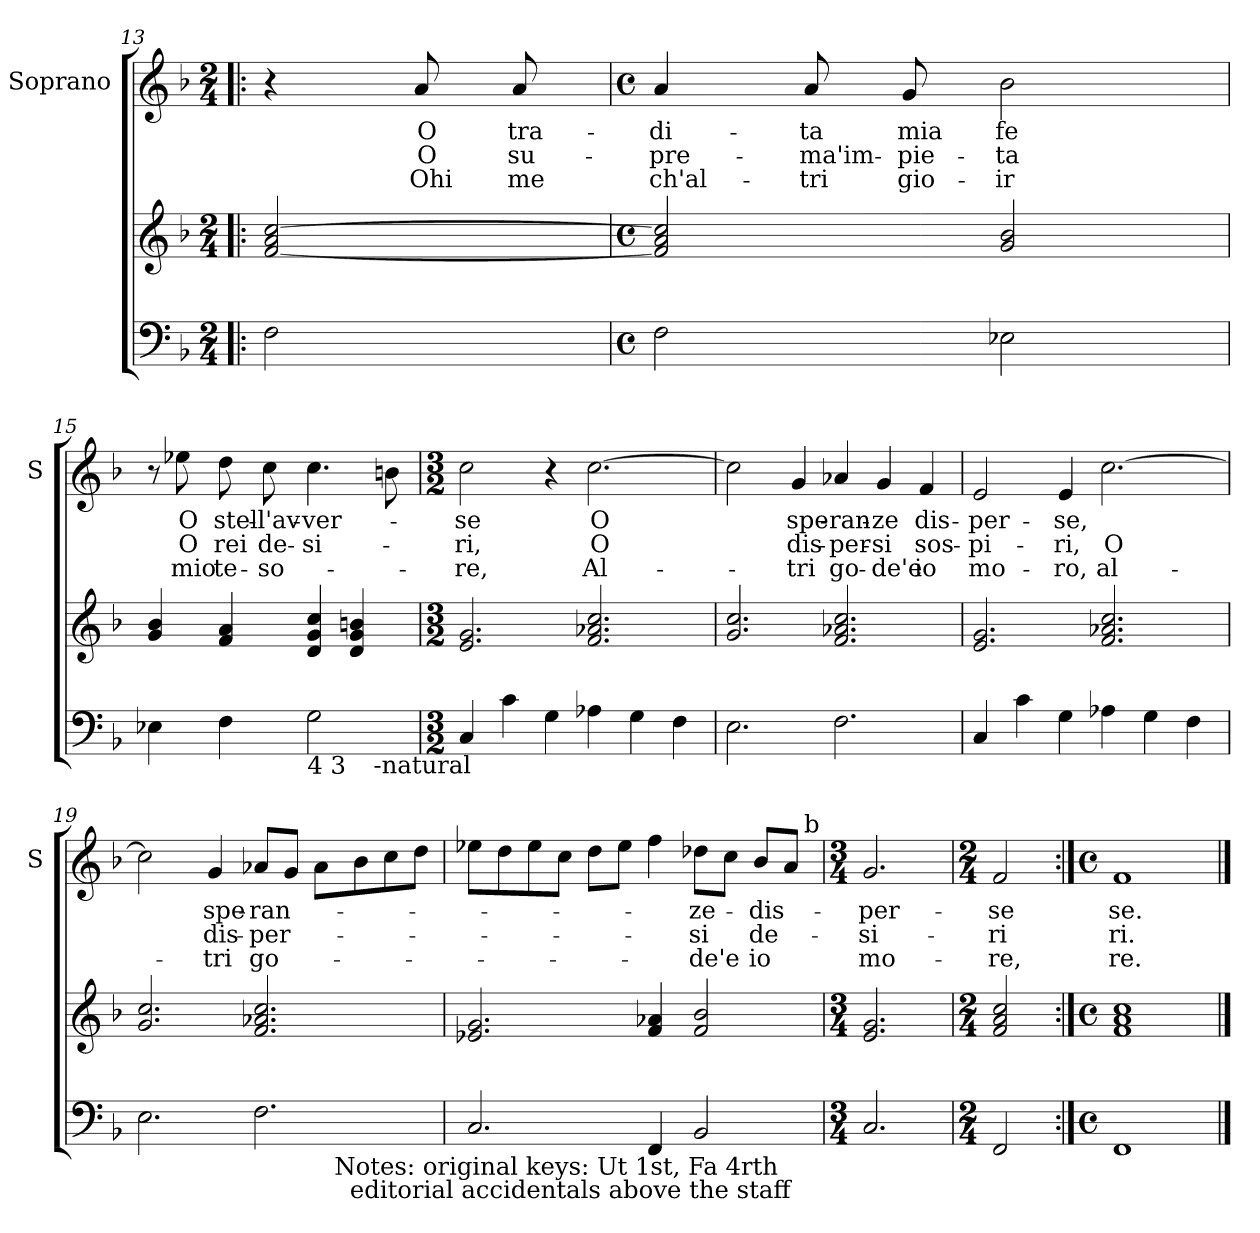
**kern	**kern	**kern	**text	**text	**text
*part2	*part2	*part1	*part1	*part1	*part1
*staff3	*staff2	*staff1	*staff1	*staff1	*staff1
*	*	*I"Soprano	*	*	*
*	*	*I'S	*	*	*
*clefF4	*clefG2	*clefG2	*	*	*
*k[b-]	*k[b-]	*k[b-]	*	*	*
*F:	*F:	*F:	*	*	*
*M2/4	*M2/4	*M2/4	*	*	*
=13!|:	=13!|:	=13!|:	=13!|:	=13!|:	=13!|:
2F\	[2f/ 2a/ [2cc/	4r	.	.	.
.	.	8a/	O	O	Ohi
.	.	8a/	tra-	su-	me
=14	=14	=14	=14	=14	=14
*M4/4	*M4/4	*M4/4	*	*	*
*met(c)	*met(c)	*met(c)	*	*	*
2F\	2f/] 2a/ 2cc/]	4a/	-di-	-pre-	ch'al-
.	.	8a/	-ta	-ma'im-	-tri
.	.	8g/	mia	-pie-	gio-
2E-X\	2g/ 2b-/	2b-\	fe	-ta	-ir
!!LO:PB:g=z
=15	=15	=15	=15	=15	=15
*^	*	*	*	*	*
4E-X\	2ryy	4g/ 4b-/	8r	.	.	del
.	.	.	8ee-X\	O	O	mio
4F\	.	4f/ 4a/	8dd\	stel-	rei	te-
.	.	.	8cc\	-l'av-	de-	-so-
!LO:TX:b:t=4     3	!	!	!	!	!	!
2G\	4ryy	4d/ 4g/ 4cc/	4.cc\	-ver-	-si-	.
.	16.ryy	4d/ 4g/ 4bn/	.	.	.	.
!	!LO:TX:b:t=-natural	!	!	!	!	!
.	8ryy	.	.	.	.	.
.	.	.	8bn\	.	.	.
.	32ryy	.	.	.	.	.
*v	*v	*	*	*	*	*
=16	=16	=16	=16	=16	=16
*M3/2	*M3/2	*M3/2	*	*	*
4C/	2.e/ 2.g/	2cc\	-se	-ri,	-re,
4c\	.	.	.	.	.
4G\	.	4r	.	.	.
4A-X\	2.f/ 2.a-X/ 2.cc/	[2.cc\	O	O	Al-
4G\	.	.	.	.	.
4F\	.	.	.	.	.
=17	=17	=17	=17	=17	=17
2.E\	2.g/ 2.cc/	2cc\]	.	.	.
.	.	4g/	spe-	dis-	-tri
2.F\	2.f/ 2.a-X/ 2.cc/	4a-X/	-ran-	-per-	go-
.	.	4g/	-ze	-si	-de'e
.	.	4f/	dis-	sos-	io
=18	=18	=18	=18	=18	=18
4C/	2.e/ 2.g/	2e/	-per-	-pi-	mo-
4c\	.	.	.	.	.
4G\	.	4e/	-se,	-ri,	-ro,
4A-X\	2.f/ 2.a-X/ 2.cc/	[2.cc\	.	O	al-
4G\	.	.	.	.	.
4F\	.	.	.	.	.
!!LO:LB:g=z
=19	=19	=19	=19	=19	=19
*^	*	*	*	*	*
2.E\	1ryy	2.g/ 2.cc/	2cc\]	.	.	.
.	.	.	4g/	spe-	dis-	-tri
2.F\	.	2.f/ 2.a-X/ 2.cc/	8a-X/L	-ran-	-per-	go-
.	.	.	8g/J	.	.	.
.	16ryy	.	8a-\L	.	.	.
!	!LO:TX:b:t=Notes&colon; original keys&colon; Ut 1st, Fa 4rth\n            editorial accidentals above the staff	!	!	!	!	!
.	4..ryy	.	.	.	.	.
.	.	.	8b-\	.	.	.
.	.	.	8cc\	.	.	.
.	.	.	8dd\J	.	.	.
*v	*v	*	*	*	*	*
=20	=20	=20	=20	=20	=20
*	*	*^	*	*	*
2.C/	2.e-X/ 2.g/	8ee-X\L	1ryy	.	.	.
.	.	8dd\	.	.	.	.
.	.	8ee-\	.	.	.	.
.	.	8cc\J	.	.	.	.
.	.	8dd\L	.	.	.	.
.	.	8ee-\J	.	.	.	.
4FF/	4f/ 4a-X/	4ff\	.	.	.	.
2BB-/	2f/ 2b-/	8dd-X\L	4..ryy	-ze-	-si	-de'e
.	.	8cc\J	.	.	.	.
.	.	8b-/L	.	-dis-	de-	io
.	.	8a/J	.	.	.	.
!	!	!	!LO:TX:a:t=b	!	!	!
.	.	.	16ryy	.	.	.
*	*	*v	*v	*	*	*
=21	=21	=21	=21	=21	=21
*M3/4	*M3/4	*M3/4	*	*	*
2.C/	2.e/ 2.g/	2.g/	-per-	-si-	mo-
=22	=22	=22	=22	=22	=22
*M2/4	*M2/4	*M2/4	*	*	*
2FF/	2f/ 2a/ 2cc/	2f/	-se	-ri	-re,
=23:|!	=23:|!	=23:|!	=23:|!	=23:|!	=23:|!
*M4/4	*M4/4	*M4/4	*	*	*
*met(c)	*met(c)	*met(c)	*	*	*
1FF	1f 1a 1cc	1f	se.	ri.	re.
==	==	==	==	==	==
*-	*-	*-	*-	*-	*-
